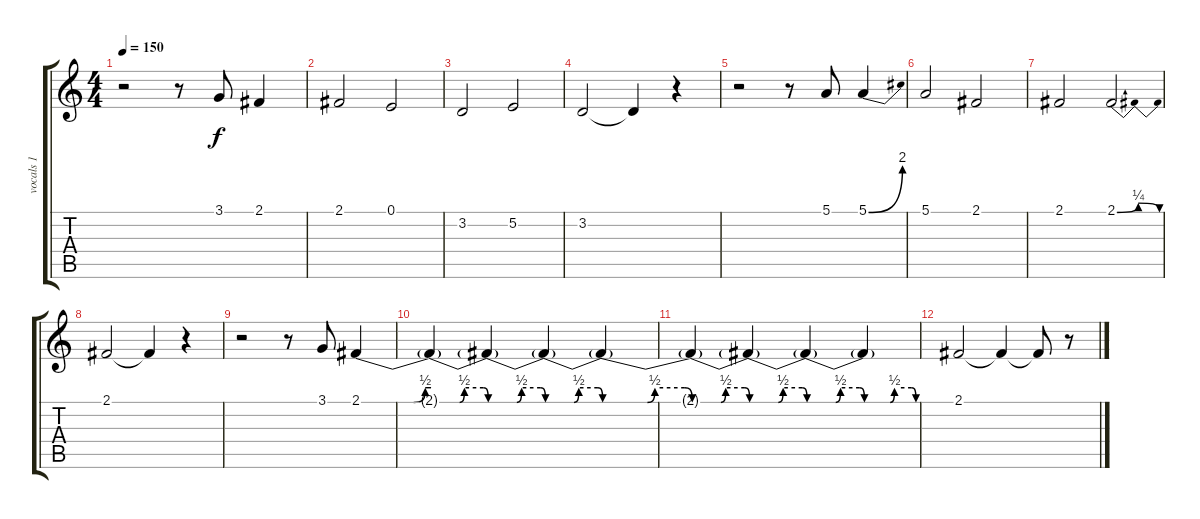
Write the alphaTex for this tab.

\track ("vocals 1" "vocals 1") {instrument oboe}
\staff {score tabs}
\tuning (E4 B3 G3 D3 A2 E2) {hide}
\ts (4 4)
\tempo 150
\clef g2
\ks c
r.2{dy f} r.8 3.1.8 2.1.4 |
2.1.2 0.1.2 |
3.2.2 5.2.2 |
3.2.2 3.2{t}.4 r.4 |
r.2 r.8 5.1.8 5.1{be (bend 0 0 60 8)}.4 |
5.1.2 2.1.2 |
2.1.2 2.1{be (bendrelease 0 0 30 1 55 1 60 0)}.2 |
2.1.2 2.1{t}.4 r.4 |
r.2 r.8 3.1.8 2.1{be (custom 0 0 45 0 55 2 60 2)}.4 |
2.1{be (custom 0 0 30 0 35 2 55 2 60 0) t}.4 2.1{be (custom 0 0 30 0 35 2 55 2 60 0) t}.4 2.1{be (custom 0 0 30 0 35 2 55 2 60 0) t}.4 2.1{be (custom 0 0 30 0 35 2 55 2 60 0) t}.4 |
2.1{be (custom 0 0 30 0 35 2 55 2 60 0) t}.4 2.1{be (custom 0 0 30 0 35 2 55 2 60 0) t}.4 2.1{be (custom 0 0 30 0 35 2 55 2 60 0) t}.4 2.1{be (custom 0 0 30 0 35 2 55 2 60 0) t}.4 |
2.1.2 2.1{t}.4 2.1{t}.8 r.8
